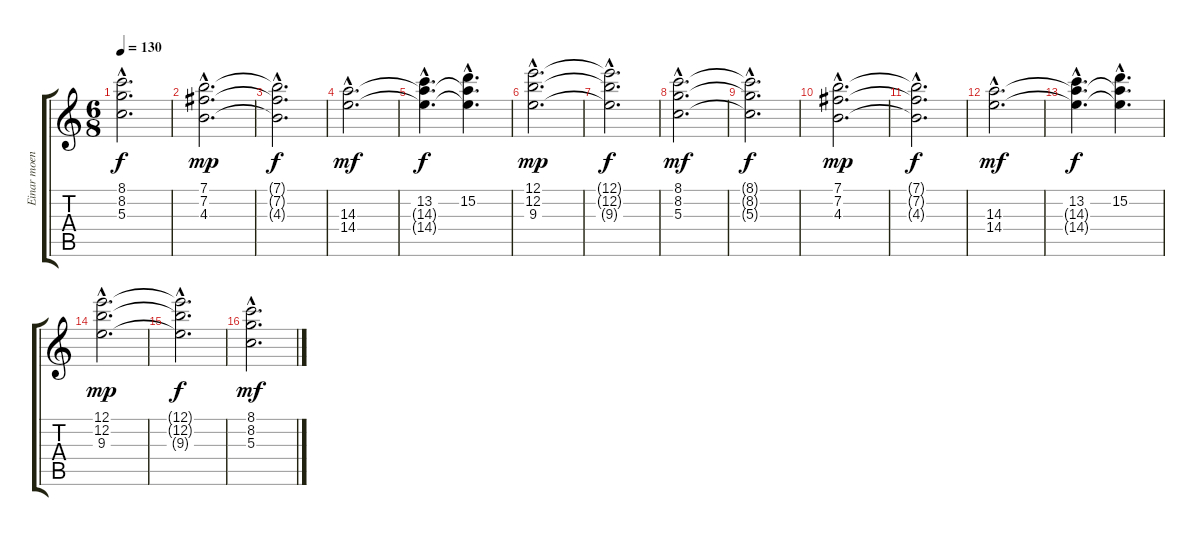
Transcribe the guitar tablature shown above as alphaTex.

\track ("Einar moen (high)" "Einar moen") {instrument stringensemble1}
\staff {score tabs}
\tuning (E5 B4 G4 D4 A3 E3) {hide}
\ts (6 8)
\tempo 130
\clef g2
\ks c
(8.1{hac t} 8.2{hac t} 5.3{hac t}).2{d dy f} |
(7.1{hac} 7.2{hac} 4.3{hac}).2{d dy mp} |
(7.1{hac t} 7.2{hac t} 4.3{hac t}).2{d dy f} |
(14.3{hac} 14.4{hac}).2{d dy mf} |
(13.2{hac} 14.3{hac t} 14.4{hac t}).4{d dy f} (15.2{hac} 14.3{hac t} 14.4{hac t}).4{d} |
(12.1{hac} 12.2{hac} 9.3{hac}).2{d dy mp} |
(12.1{hac t} 12.2{hac t} 9.3{hac t}).2{d dy f} |
(8.1{hac} 8.2{hac} 5.3{hac}).2{d dy mf} |
(8.1{hac t} 8.2{hac t} 5.3{hac t}).2{d dy f} |
(7.1{hac} 7.2{hac} 4.3{hac}).2{d dy mp} |
(7.1{hac t} 7.2{hac t} 4.3{hac t}).2{d dy f} |
(14.3{hac} 14.4{hac}).2{d dy mf} |
(13.2{hac} 14.3{hac t} 14.4{hac t}).4{d dy f} (15.2{hac} 14.3{hac t} 14.4{hac t}).4{d} |
(12.1{hac} 12.2{hac} 9.3{hac}).2{d dy mp} |
(12.1{hac t} 12.2{hac t} 9.3{hac t}).2{d dy f} |
(8.1{hac} 8.2{hac} 5.3{hac}).2{d dy mf}
